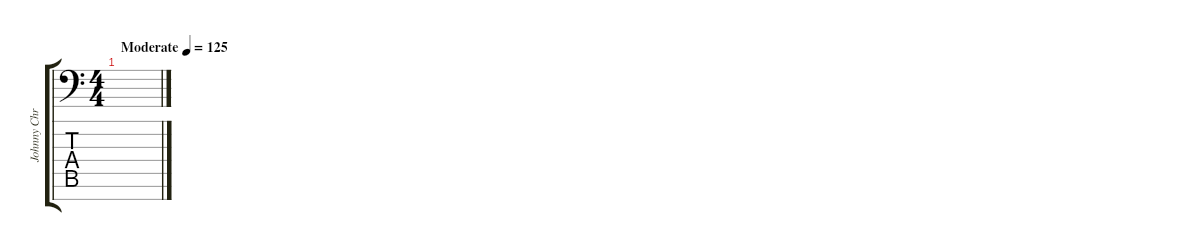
\track ("Johnny Christ" "Johnny Chr") {instrument overdrivenguitar}
\staff {score tabs}
\tuning (G2 D2 A1 D1 C-1 C-1 C-1) {hide}
\ts (4 4)
\tempo (125 "Moderate")
\clef f4
\ks c
